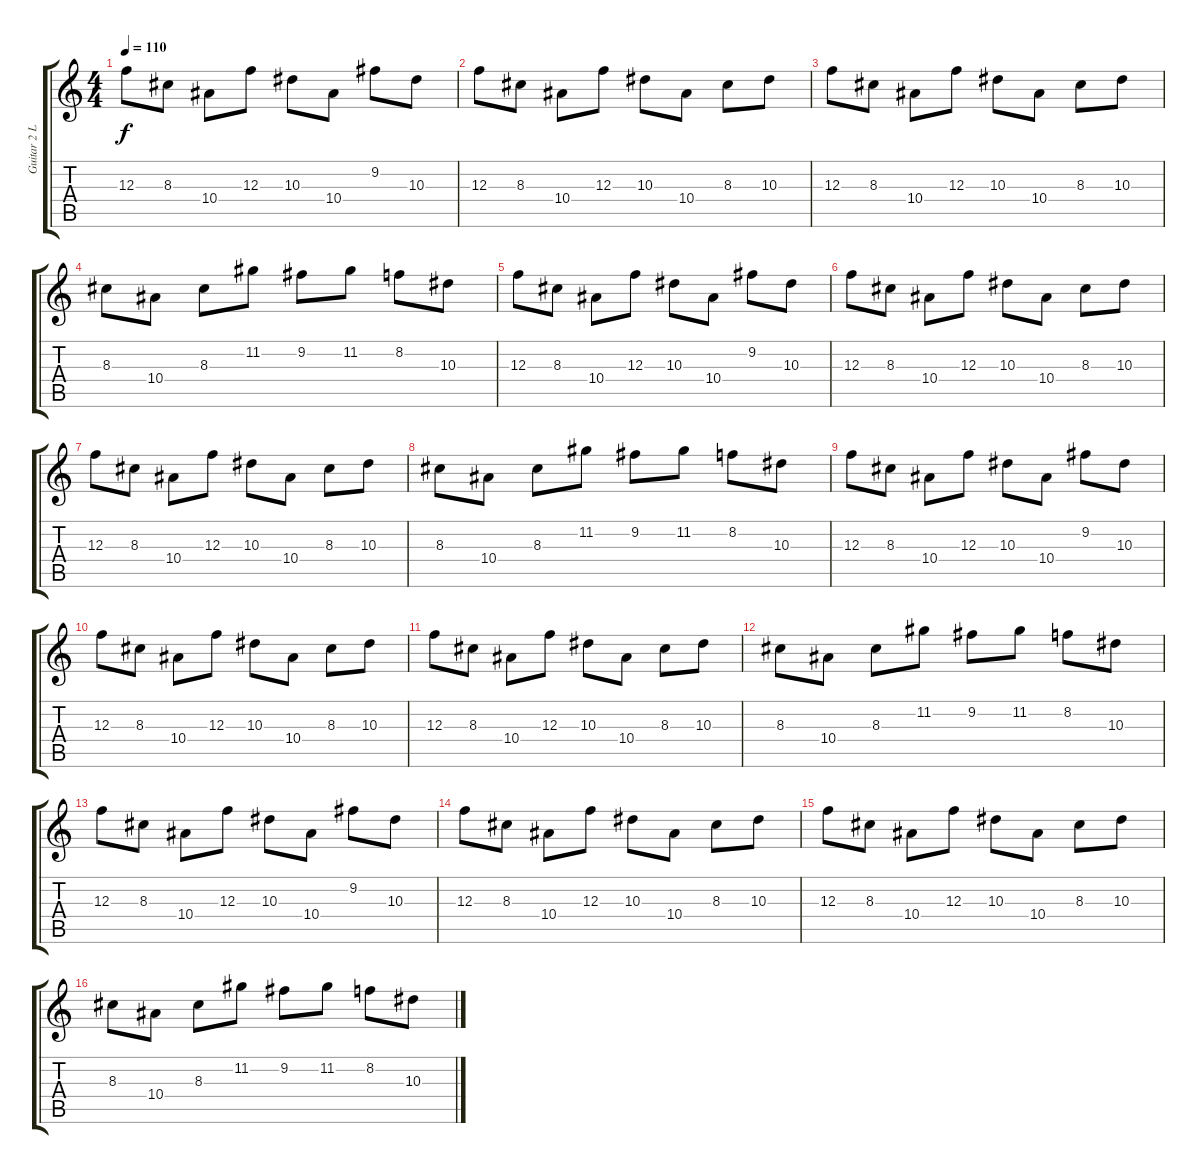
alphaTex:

\track ("Guitar 2 Lead" "Guitar 2 L") {instrument distortionguitar}
\staff {score tabs}
\tuning (D4 A3 F3 C3 G2 D2) {hide}
\ts (4 4)
\tempo 110
\clef g2
\ks c
12.3.8{dy f} 8.3.8 10.4.8 12.3.8 10.3.8 10.4.8 9.2.8 10.3.8 |
12.3.8 8.3.8 10.4.8 12.3.8 10.3.8 10.4.8 8.3.8 10.3.8 |
12.3.8 8.3.8 10.4.8 12.3.8 10.3.8 10.4.8 8.3.8 10.3.8 |
8.3.8 10.4.8 8.3.8 11.2.8 9.2.8 11.2.8 8.2.8 10.3.8 |
12.3.8 8.3.8 10.4.8 12.3.8 10.3.8 10.4.8 9.2.8 10.3.8 |
12.3.8 8.3.8 10.4.8 12.3.8 10.3.8 10.4.8 8.3.8 10.3.8 |
12.3.8 8.3.8 10.4.8 12.3.8 10.3.8 10.4.8 8.3.8 10.3.8 |
8.3.8 10.4.8 8.3.8 11.2.8 9.2.8 11.2.8 8.2.8 10.3.8 |
12.3.8 8.3.8 10.4.8 12.3.8 10.3.8 10.4.8 9.2.8 10.3.8 |
12.3.8 8.3.8 10.4.8 12.3.8 10.3.8 10.4.8 8.3.8 10.3.8 |
12.3.8 8.3.8 10.4.8 12.3.8 10.3.8 10.4.8 8.3.8 10.3.8 |
8.3.8 10.4.8 8.3.8 11.2.8 9.2.8 11.2.8 8.2.8 10.3.8 |
12.3.8 8.3.8 10.4.8 12.3.8 10.3.8 10.4.8 9.2.8 10.3.8 |
12.3.8 8.3.8 10.4.8 12.3.8 10.3.8 10.4.8 8.3.8 10.3.8 |
12.3.8 8.3.8 10.4.8 12.3.8 10.3.8 10.4.8 8.3.8 10.3.8 |
8.3.8 10.4.8 8.3.8 11.2.8 9.2.8 11.2.8 8.2.8 10.3.8
